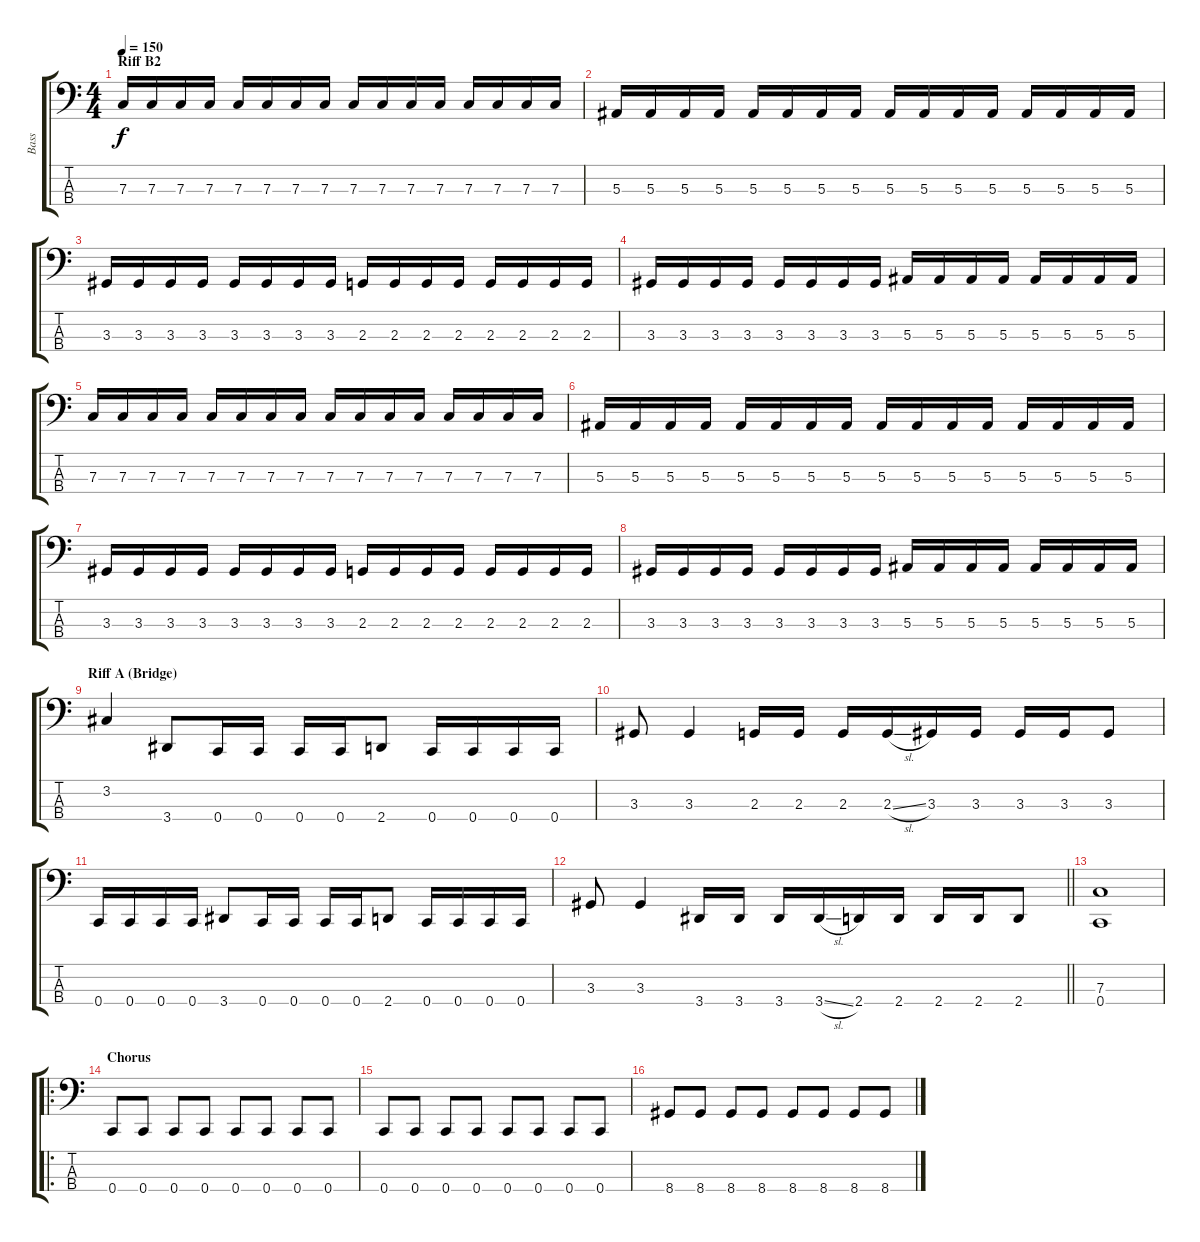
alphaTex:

\track ("Bass" "Bass") {instrument electricbassfinger}
\staff {score tabs}
\tuning (Eb2 Bb1 F1 C1) {hide}
\ts (4 4)
\section ("" "Riff B2")
\tempo 150
\clef f4
\ks c
7.3.16{dy f} 7.3.16 7.3.16 7.3.16 7.3.16 7.3.16 7.3.16 7.3.16 7.3.16 7.3.16 7.3.16 7.3.16 7.3.16 7.3.16 7.3.16 7.3.16 |
5.3.16 5.3.16 5.3.16 5.3.16 5.3.16 5.3.16 5.3.16 5.3.16 5.3.16 5.3.16 5.3.16 5.3.16 5.3.16 5.3.16 5.3.16 5.3.16 |
3.3.16 3.3.16 3.3.16 3.3.16 3.3.16 3.3.16 3.3.16 3.3.16 2.3.16 2.3.16 2.3.16 2.3.16 2.3.16 2.3.16 2.3.16 2.3.16 |
3.3.16 3.3.16 3.3.16 3.3.16 3.3.16 3.3.16 3.3.16 3.3.16 5.3.16 5.3.16 5.3.16 5.3.16 5.3.16 5.3.16 5.3.16 5.3.16 |
7.3.16 7.3.16 7.3.16 7.3.16 7.3.16 7.3.16 7.3.16 7.3.16 7.3.16 7.3.16 7.3.16 7.3.16 7.3.16 7.3.16 7.3.16 7.3.16 |
5.3.16 5.3.16 5.3.16 5.3.16 5.3.16 5.3.16 5.3.16 5.3.16 5.3.16 5.3.16 5.3.16 5.3.16 5.3.16 5.3.16 5.3.16 5.3.16 |
3.3.16 3.3.16 3.3.16 3.3.16 3.3.16 3.3.16 3.3.16 3.3.16 2.3.16 2.3.16 2.3.16 2.3.16 2.3.16 2.3.16 2.3.16 2.3.16 |
3.3.16 3.3.16 3.3.16 3.3.16 3.3.16 3.3.16 3.3.16 3.3.16 5.3.16 5.3.16 5.3.16 5.3.16 5.3.16 5.3.16 5.3.16 5.3.16 |
\section ("" "Riff A (Bridge)")
3.2.4 3.4.8 0.4.16 0.4.16 0.4.16 0.4.16 2.4.8 0.4.16 0.4.16 0.4.16 0.4.16 |
3.3.8 3.3.4 2.3.16 2.3.16 2.3.16 2.3{sl}.16 3.3.16 3.3.16 3.3.16 3.3.16 3.3.8 |
0.4.16 0.4.16 0.4.16 0.4.16 3.4.8 0.4.16 0.4.16 0.4.16 0.4.16 2.4.8 0.4.16 0.4.16 0.4.16 0.4.16 |
\barLineRight lightlight
3.3.8 3.3.4 3.4.16 3.4.16 3.4.16 3.4{sl}.16 2.4.16 2.4.16 2.4.16 2.4.16 2.4.8 |
(7.3 0.4).1 |
\ro
\section ("" "Chorus")
0.4.8 0.4.8 0.4.8 0.4.8 0.4.8 0.4.8 0.4.8 0.4.8 |
0.4.8 0.4.8 0.4.8 0.4.8 0.4.8 0.4.8 0.4.8 0.4.8 |
8.4.8 8.4.8 8.4.8 8.4.8 8.4.8 8.4.8 8.4.8 8.4.8
